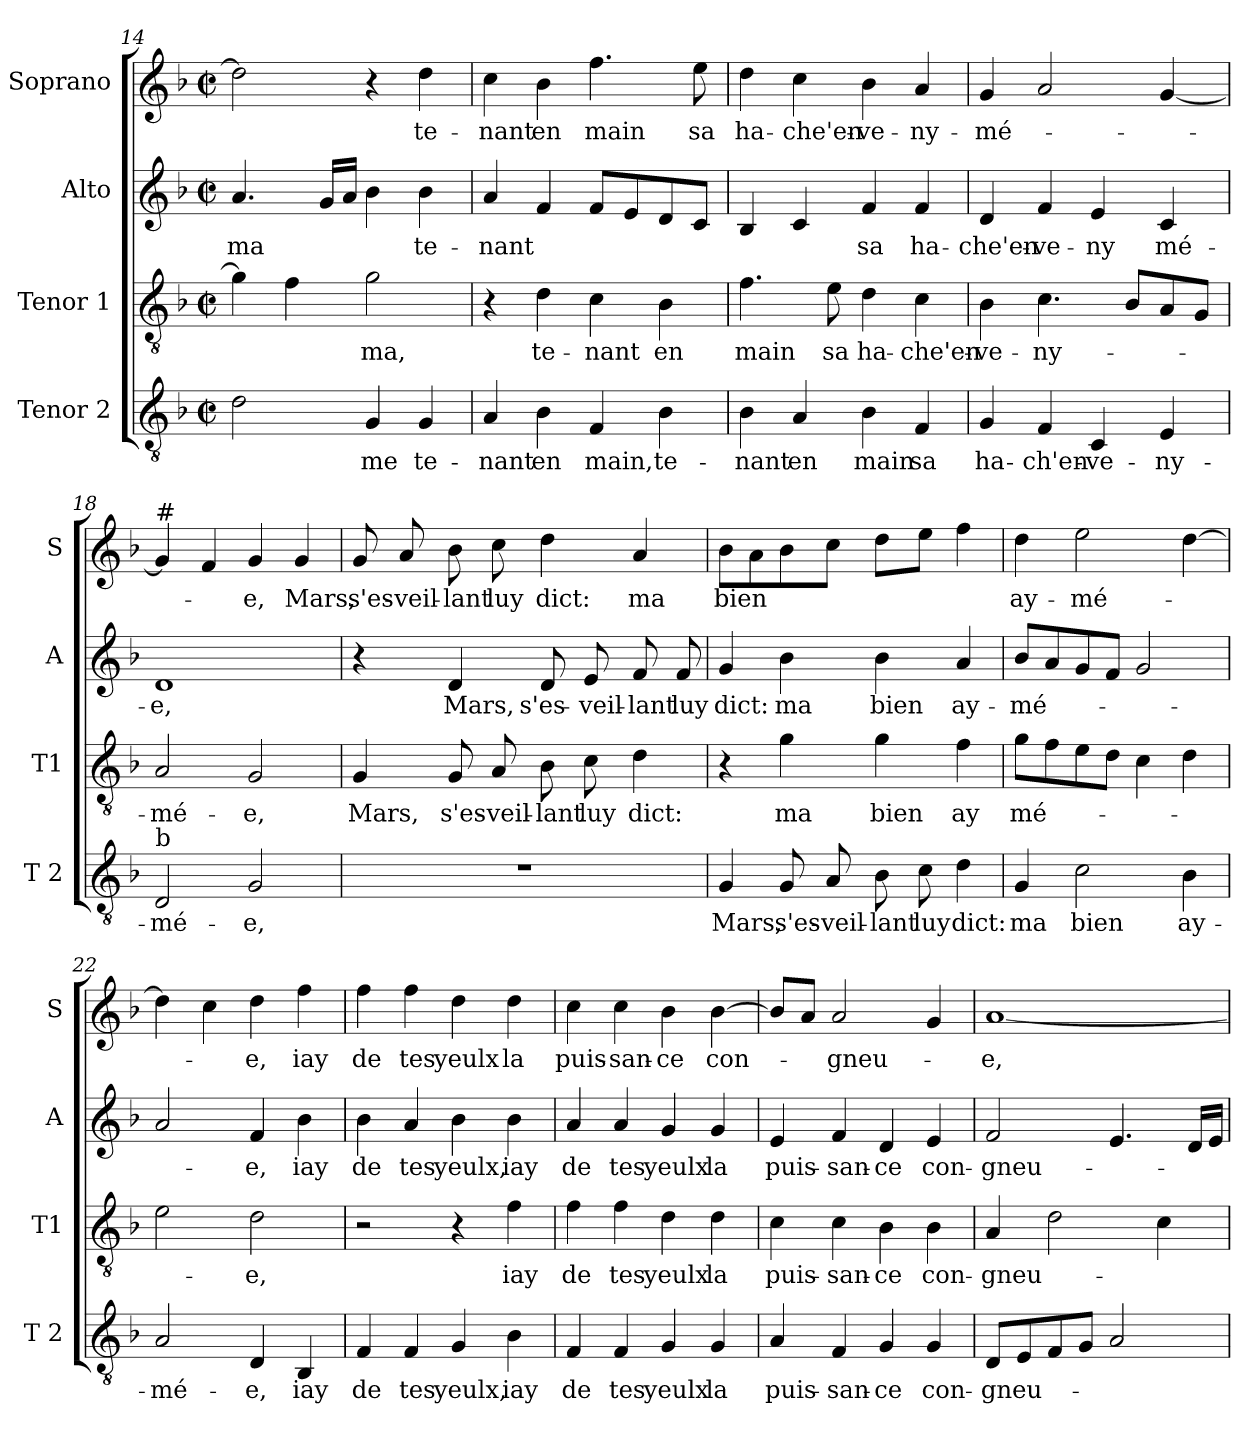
**kern	**text	**kern	**text	**kern	**text	**kern	**text
*part4	*part4	*part3	*part3	*part2	*part2	*part1	*part1
*staff4	*staff4	*staff3	*staff3	*staff2	*staff2	*staff1	*staff1
*I"Tenor 2	*	*I"Tenor 1	*	*I"Alto	*	*I"Soprano	*
*I'T 2	*	*I'T1	*	*I'A	*	*I'S	*
*clefGv2	*	*clefGv2	*	*clefG2	*	*clefG2	*
*k[b-]	*	*k[b-]	*	*k[b-]	*	*k[b-]	*
*F:	*	*F:	*	*F:	*	*F:	*
*M2/2	*	*M2/2	*	*M2/2	*	*M2/2	*
*met(c|)	*	*met(c|)	*	*met(c|)	*	*met(c|)	*
=14	=14	=14	=14	=14	=14	=14	=14
!	!	!	!	!	!LO:LY:b	!	!
2d\	.	4g\]	.	4.a/	-ma	2dd\]	.
.	.	4f\	.	.	.	.	.
.	.	.	.	16g/LL	.	.	.
.	.	.	.	16a/JJ	.	.	.
!	!LO:LY:b	!	!LO:LY:b	!	!	!	!
4G/	-me	2g\	-ma,	4b-\	.	4r	.
!	!LO:LY:b	!	!	!	!LO:LY:b	!	!LO:LY:b
4G/	te-	.	.	4b-\	te-	4dd\	te-
=15	=15	=15	=15	=15	=15	=15	=15
!	!LO:LY:b	!	!	!	!LO:LY:b	!	!LO:LY:b
4A/	-nant	4r	.	4a/	-nant	4cc\	-nant
!	!LO:LY:b	!	!LO:LY:b	!	!	!	!LO:LY:b
4B-\	en	4d\	te-	4f/	.	4b-\	en
!	!LO:LY:b	!	!LO:LY:b	!	!	!	!LO:LY:b
4F/	main,	4c\	-nant	8f/L	.	4.ff\	main
.	.	.	.	8e/	.	.	.
!	!LO:LY:b	!	!LO:LY:b	!	!	!	!
4B-\	te-	4B-\	en	8d/	.	.	.
!	!	!	!	!	!	!	!LO:LY:b
.	.	.	.	8c/J	.	8ee\	sa
=16	=16	=16	=16	=16	=16	=16	=16
!	!LO:LY:b	!	!LO:LY:b	!	!	!	!LO:LY:b
4B-\	-nant	4.f\	main	4B-/	.	4dd\	ha-
!	!LO:LY:b	!	!	!	!	!	!LO:LY:b
4A/	en	.	.	4c/	.	4cc\	-che'en-
!	!	!	!LO:LY:b	!	!	!	!
.	.	8e\	sa	.	.	.	.
!	!LO:LY:b	!	!LO:LY:b	!	!LO:LY:b	!	!LO:LY:b
4B-\	main	4d\	ha-	4f/	sa	4b-\	-ve-
!	!LO:LY:b	!	!LO:LY:b	!	!LO:LY:b	!	!LO:LY:b
4F/	sa	4c\	-che'en-	4f/	ha-	4a/	-ny-
!!LO:LB:g=z
=17	=17	=17	=17	=17	=17	=17	=17
!	!LO:LY:b	!	!LO:LY:b	!	!LO:LY:b	!	!LO:LY:b
4G/	ha-	4B-\	-ve-	4d/	-che'en-	4g/	-mé-
!	!LO:LY:b	!	!LO:LY:b	!	!LO:LY:b	!	!
4F/	-ch'en-	4.c\	-ny-	4f/	-ve-	2a/	.
!	!LO:LY:b	!	!	!	!LO:LY:b	!	!
4C/	-ve-	.	.	4e/	-ny	.	.
.	.	8B-/L	.	.	.	.	.
!	!LO:LY:b	!	!	!	!LO:LY:b	!	!
4E/	-ny-	8A/	.	4c/	mé-	[4g/	.
.	.	8G/J	.	.	.	.	.
=18	=18	=18	=18	=18	=18	=18	=18
!	!	!	!	!	!	!LO:TX:a:t=#	!
!LO:TX:a:t=b	!	!	!	!	!	!	!
!	!LO:LY:b	!	!LO:LY:b	!	!LO:LY:b	!	!
2D/	-mé-	2A/	-mé-	1d	-e,	4g/]	.
.	.	.	.	.	.	4f/	.
!	!LO:LY:b	!	!LO:LY:b	!	!	!	!LO:LY:b
2G/	-e,	2G/	-e,	.	.	4g/	-e,
!	!	!	!	!	!	!	!LO:LY:b
.	.	.	.	.	.	4g/	Mars,
=19	=19	=19	=19	=19	=19	=19	=19
!	!	!	!LO:LY:b	!	!	!	!LO:LY:b
1r	.	4G/	Mars,	4r	.	8g/	s'es-
!	!	!	!	!	!	!	!LO:LY:b
.	.	.	.	.	.	8a/	-veil-
!	!	!	!LO:LY:b	!	!LO:LY:b	!	!LO:LY:b
.	.	8G/	s'es-	4d/	Mars,	8b-\	-lant
!	!	!	!LO:LY:b	!	!	!	!LO:LY:b
.	.	8A/	-veil-	.	.	8cc\	luy
!	!	!	!LO:LY:b	!	!LO:LY:b	!	!LO:LY:b
.	.	8B-\	-lant	8d/	s'es-	4dd\	dict:
!	!	!	!LO:LY:b	!	!LO:LY:b	!	!
.	.	8c\	luy	8e/	-veil-	.	.
!	!	!	!LO:LY:b	!	!LO:LY:b	!	!LO:LY:b
.	.	4d\	dict:	8f/	-lant	4a/	ma
!	!	!	!	!	!LO:LY:b	!	!
.	.	.	.	8f/	luy	.	.
=20	=20	=20	=20	=20	=20	=20	=20
!	!LO:LY:b	!	!	!	!LO:LY:b	!	!LO:LY:b
4G/	Mars,	4r	.	4g/	dict:	8b-\L	bien
.	.	.	.	.	.	8a\	.
!	!LO:LY:b	!	!LO:LY:b	!	!LO:LY:b	!	!
8G/	s'es-	4g\	ma	4b-\	ma	8b-\	.
!	!LO:LY:b	!	!	!	!	!	!
8A/	-veil-	.	.	.	.	8cc\J	.
!	!LO:LY:b	!	!LO:LY:b	!	!LO:LY:b	!	!
8B-\	-lant	4g\	bien	4b-\	bien	8dd\L	.
!	!LO:LY:b	!	!	!	!	!	!
8c\	luy	.	.	.	.	8ee\J	.
!	!LO:LY:b	!	!LO:LY:b	!	!LO:LY:b	!	!
4d\	dict:	4f\	ay	4a/	ay-	4ff\	.
!!LO:LB:g=z
=21	=21	=21	=21	=21	=21	=21	=21
!	!LO:LY:b	!	!LO:LY:b	!	!LO:LY:b	!	!LO:LY:b
4G/	ma	8g\L	mé-	8b-/L	-mé-	4dd\	ay-
.	.	8f\	.	8a/	.	.	.
!	!LO:LY:b	!	!	!	!	!	!LO:LY:b
2c\	bien	8e\	.	8g/	.	2ee\	-mé-
.	.	8d\J	.	8f/J	.	.	.
.	.	4c\	.	2g/	.	.	.
!	!LO:LY:b	!	!	!	!	!	!
4B-\	ay-	4d\	.	.	.	[4dd\	.
=22	=22	=22	=22	=22	=22	=22	=22
!	!LO:LY:b	!	!	!	!	!	!
2A/	-mé-	2e\	.	2a/	.	4dd\]	.
.	.	.	.	.	.	4cc\	.
!	!LO:LY:b	!	!LO:LY:b	!	!LO:LY:b	!	!LO:LY:b
4D/	-e,	2d\	-e,	4f/	-e,	4dd\	-e,
!	!LO:LY:b	!	!	!	!LO:LY:b	!	!LO:LY:b
4BB-/	iay	.	.	4b-\	iay	4ff\	iay
=23	=23	=23	=23	=23	=23	=23	=23
!	!LO:LY:b	!	!	!	!LO:LY:b	!	!LO:LY:b
4F/	de	2r	.	4b-\	de	4ff\	de
!	!LO:LY:b	!	!	!	!LO:LY:b	!	!LO:LY:b
4F/	tes	.	.	4a/	tes	4ff\	tes
!	!LO:LY:b	!	!	!	!LO:LY:b	!	!LO:LY:b
4G/	yeulx,	4r	.	4b-\	yeulx,	4dd\	yeulx
!	!LO:LY:b	!	!LO:LY:b	!	!LO:LY:b	!	!LO:LY:b
4B-\	iay	4f\	iay	4b-\	iay	4dd\	la
=24	=24	=24	=24	=24	=24	=24	=24
!	!LO:LY:b	!	!LO:LY:b	!	!LO:LY:b	!	!LO:LY:b
4F/	de	4f\	de	4a/	de	4cc\	puis-
!	!LO:LY:b	!	!LO:LY:b	!	!LO:LY:b	!	!LO:LY:b
4F/	tes	4f\	tes	4a/	tes	4cc\	-san-
!	!LO:LY:b	!	!LO:LY:b	!	!LO:LY:b	!	!LO:LY:b
4G/	yeulx	4d\	yeulx	4g/	yeulx	4b-\	-ce
!	!LO:LY:b	!	!LO:LY:b	!	!LO:LY:b	!	!LO:LY:b
4G/	la	4d\	la	4g/	la	[4b-\	con-
=25	=25	=25	=25	=25	=25	=25	=25
!	!LO:LY:b	!	!LO:LY:b	!	!LO:LY:b	!	!
4A/	puis-	4c\	puis-	4e/	puis-	8b-/L]	.
.	.	.	.	.	.	8a/J	.
!	!LO:LY:b	!	!LO:LY:b	!	!LO:LY:b	!	!LO:LY:b
4F/	-san-	4c\	-san-	4f/	-san-	2a/	-gneu-
!	!LO:LY:b	!	!LO:LY:b	!	!LO:LY:b	!	!
4G/	-ce	4B-\	-ce	4d/	-ce	.	.
!	!LO:LY:b	!	!LO:LY:b	!	!LO:LY:b	!	!
4G/	con-	4B-\	con-	4e/	con-	4g/	.
!!LO:PB:g=z
=26	=26	=26	=26	=26	=26	=26	=26
!	!LO:LY:b	!	!LO:LY:b	!	!LO:LY:b	!	!LO:LY:b
8D/L	-gneu-	4A/	-gneu-	2f/	-gneu-	[1a	-e,
8E/	.	.	.	.	.	.	.
8F/	.	2d\	.	.	.	.	.
8G/J	.	.	.	.	.	.	.
2A/	.	.	.	4.e/	.	.	.
.	.	4c\	.	.	.	.	.
.	.	.	.	16d/LL	.	.	.
.	.	.	.	16e/JJ	.	.	.
=	=	=	=	=	=	=	=
*-	*-	*-	*-	*-	*-	*-	*-
